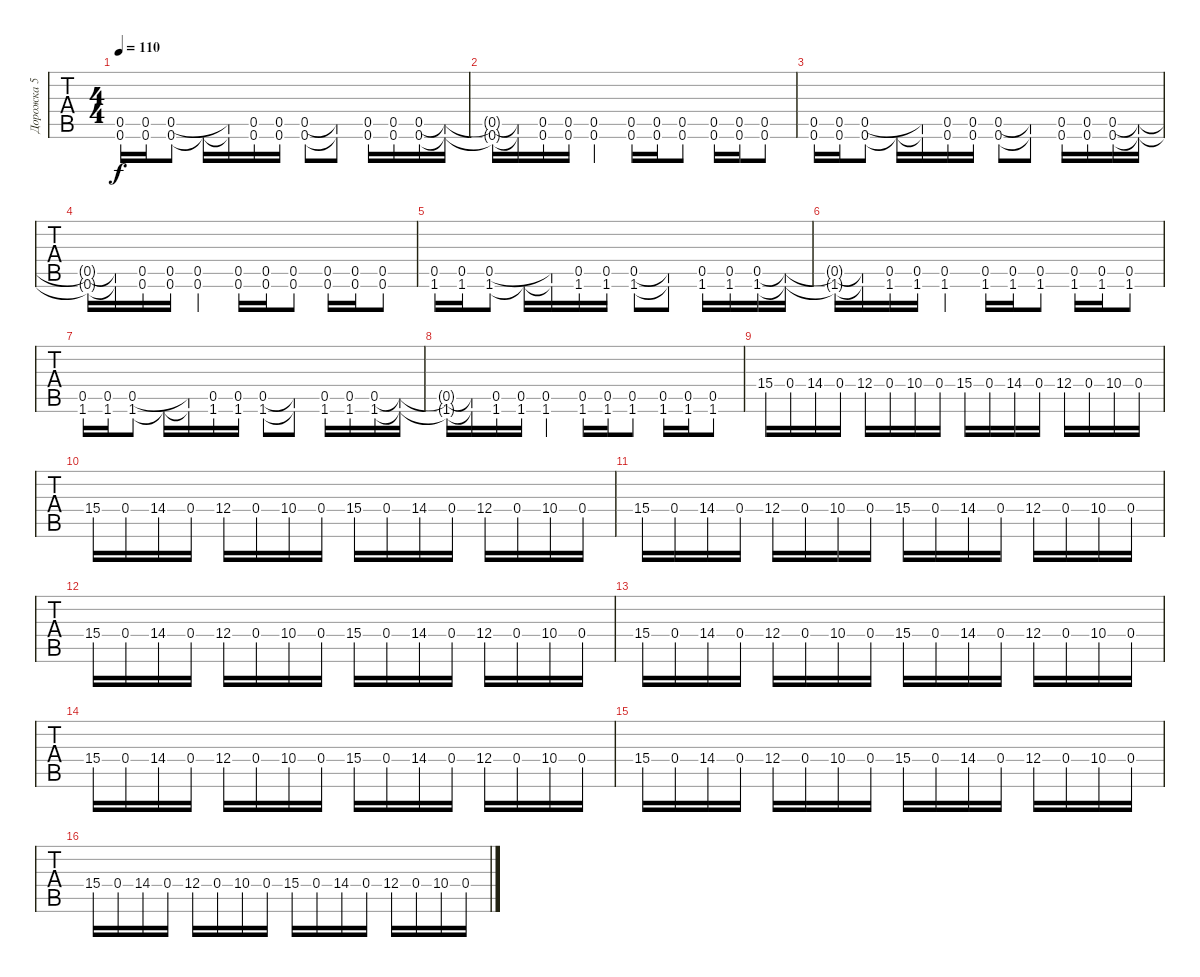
\track ("Дорожка 5" "Дорожка 5") {instrument distortionguitar}
\staff {tabs}
\tuning (Eb4 Bb3 Gb3 Db3 Ab2 Db2) {hide}
\ts (4 4)
\tempo 110
\clef g2
\ks c
(0.5 0.6).16{dy f} (0.5 0.6).16 (0.5 0.6).8 0.6{t}.16 (0.5{t} 0.6{t}).16 (0.5 0.6).16 (0.5 0.6).16 (0.5 0.6).8 (0.5{t} 0.6{t}).8 (0.5 0.6).16 (0.5 0.6).16 (0.5 0.6).16 (0.5{t} 0.6{t}).16 |
(0.5{t} 0.6{t}).16 (0.5{t} 0.6{t}).16 (0.5 0.6).16 (0.5 0.6).16 (0.5 0.6).4 (0.5 0.6).16 (0.5 0.6).16 (0.5 0.6).8 (0.5 0.6).16 (0.5 0.6).16 (0.5 0.6).8 |
(0.5 0.6).16 (0.5 0.6).16 (0.5 0.6).8 0.6{t}.16 (0.5{t} 0.6{t}).16 (0.5 0.6).16 (0.5 0.6).16 (0.5 0.6).8 (0.5{t} 0.6{t}).8 (0.5 0.6).16 (0.5 0.6).16 (0.5 0.6).16 (0.5{t} 0.6{t}).16 |
(0.5{t} 0.6{t}).16 (0.5{t} 0.6{t}).16 (0.5 0.6).16 (0.5 0.6).16 (0.5 0.6).4 (0.5 0.6).16 (0.5 0.6).16 (0.5 0.6).8 (0.5 0.6).16 (0.5 0.6).16 (0.5 0.6).8 |
(0.5 1.6).16 (0.5 1.6).16 (0.5 1.6).8 1.6{t}.16 (0.5{t} 1.6{t}).16 (0.5 1.6).16 (0.5 1.6).16 (0.5 1.6).8 (0.5{t} 1.6{t}).8 (0.5 1.6).16 (0.5 1.6).16 (0.5 1.6).16 (0.5{t} 1.6{t}).16 |
(0.5{t} 1.6{t}).16 (0.5{t} 1.6{t}).16 (0.5 1.6).16 (0.5 1.6).16 (0.5 1.6).4 (0.5 1.6).16 (0.5 1.6).16 (0.5 1.6).8 (0.5 1.6).16 (0.5 1.6).16 (0.5 1.6).8 |
(0.5 1.6).16 (0.5 1.6).16 (0.5 1.6).8 1.6{t}.16 (0.5{t} 1.6{t}).16 (0.5 1.6).16 (0.5 1.6).16 (0.5 1.6).8 (0.5{t} 1.6{t}).8 (0.5 1.6).16 (0.5 1.6).16 (0.5 1.6).16 (0.5{t} 1.6{t}).16 |
(0.5{t} 1.6{t}).16 (0.5{t} 1.6{t}).16 (0.5 1.6).16 (0.5 1.6).16 (0.5 1.6).4 (0.5 1.6).16 (0.5 1.6).16 (0.5 1.6).8 (0.5 1.6).16 (0.5 1.6).16 (0.5 1.6).8 |
15.4.16 0.4.16 14.4.16 0.4.16 12.4.16 0.4.16 10.4.16 0.4.16 15.4.16 0.4.16 14.4.16 0.4.16 12.4.16 0.4.16 10.4.16 0.4.16 |
15.4.16 0.4.16 14.4.16 0.4.16 12.4.16 0.4.16 10.4.16 0.4.16 15.4.16 0.4.16 14.4.16 0.4.16 12.4.16 0.4.16 10.4.16 0.4.16 |
15.4.16 0.4.16 14.4.16 0.4.16 12.4.16 0.4.16 10.4.16 0.4.16 15.4.16 0.4.16 14.4.16 0.4.16 12.4.16 0.4.16 10.4.16 0.4.16 |
15.4.16 0.4.16 14.4.16 0.4.16 12.4.16 0.4.16 10.4.16 0.4.16 15.4.16 0.4.16 14.4.16 0.4.16 12.4.16 0.4.16 10.4.16 0.4.16 |
15.4.16 0.4.16 14.4.16 0.4.16 12.4.16 0.4.16 10.4.16 0.4.16 15.4.16 0.4.16 14.4.16 0.4.16 12.4.16 0.4.16 10.4.16 0.4.16 |
15.4.16 0.4.16 14.4.16 0.4.16 12.4.16 0.4.16 10.4.16 0.4.16 15.4.16 0.4.16 14.4.16 0.4.16 12.4.16 0.4.16 10.4.16 0.4.16 |
15.4.16 0.4.16 14.4.16 0.4.16 12.4.16 0.4.16 10.4.16 0.4.16 15.4.16 0.4.16 14.4.16 0.4.16 12.4.16 0.4.16 10.4.16 0.4.16 |
15.4.16 0.4.16 14.4.16 0.4.16 12.4.16 0.4.16 10.4.16 0.4.16 15.4.16 0.4.16 14.4.16 0.4.16 12.4.16 0.4.16 10.4.16 0.4.16
